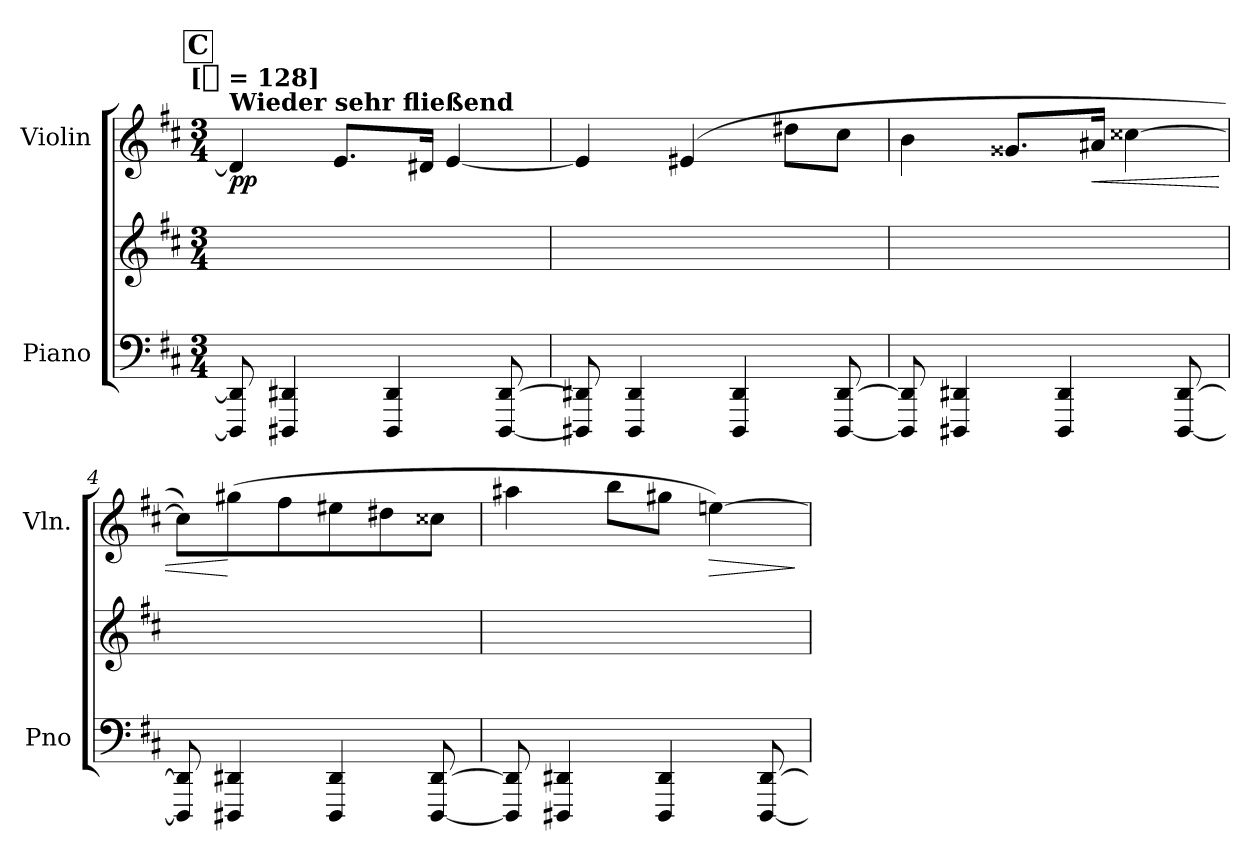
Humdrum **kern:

**kern	**kern	**kern	**dynam
*part2	*part2	*part1	*part1
*staff3	*staff2	*staff1	*staff1
*I"Piano	*	*I"Violin	*
*I'Pno	*	*I'Vln.	*
*clefF4	*clefG2	*clefG2	*
*k[f#c#]	*k[f#c#]	*k[f#c#]	*
*D:	*D:	*D:	*
!!LO:TX:omd:t=[[quarter] = 128]
*M3/4	*M3/4	*M3/4	*
*MM128	*MM128	*MM128	*
*	*8va	*	*
*	*Xtuplet	*	*
!!LO:REH:place=s1:t=C
=1	=1	=1	=1
!	!	!LO:TX:a:B:t=Wieder sehr fließend	!
8DDD#j] 8DD#j]	12ryy	4d#j]	pp
.	12ryy	.	.
4DDD#X 4DD#X	.	.	.
.	12ryy	.	.
.	12ryy	8.eL	.
.	12ryy	.	.
4DDD# 4DD#	.	.	.
.	12ryy	.	.
.	.	16d#XJk	.
.	12ryy	[4e	.
.	12ryy	.	.
[8DDD# [8DD#	.	.	.
.	12ryy	.	.
=2	=2	=2	=2
8DDD#X] 8DD#X]	12ryy	4ei]	.
.	12ryy	.	.
4DDD# 4DD#	.	.	.
.	12ryy	.	.
.	12ryy	(4e#X	.
.	12ryy	.	.
4DDD# 4DD#	.	.	.
.	12ryy	.	.
.	12ryy	8dd#XL	.
.	12ryy	.	.
[8DDD# [8DD#	.	8cc#J	.
.	12ryy	.	.
=3	=3	=3	=3
8DDD#] 8DD#]	12ryy	4b	.
.	12ryy	.	.
4DDD#X 4DD#X	.	.	.
.	12ryy	.	.
.	12ryy	8.g##XL	.
.	12ryy	.	.
4DDD# 4DD#	.	.	.
.	12ryy	.	.
!	!	!	!LO:HP:b
.	.	16a#XJk	<
.	12ryy	[4cc##X	.
.	12ryy	.	.
[8DDD# [8DD#	.	.	.
.	12ryy	.	.
=4	=4	=4	=4
8DDD#] 8DD#]	12ryy	8cc##L])	.
.	12ryy	.	.
4DDD#X 4DD#X	.	(8gg#X	[
.	12ryy	.	.
.	12ryy	8ff#	.
.	12ryy	.	.
4DDD# 4DD#	.	8ee#X	.
.	12ryy	.	.
.	12ryy	8dd#X	.
.	12ryy	.	.
[8DDD# [8DD#	.	8cc##XJ	.
.	12ryy	.	.
=5	=5	=5	=5
8DDD#] 8DD#]	12ryy	4aa#X	.
.	12ryy	.	.
4DDD#X 4DD#X	.	.	.
.	12ryy	.	.
.	12ryy	8bbL	.
.	12ryy	.	.
4DDD# 4DD#	.	8gg#XJ	.
.	12ryy	.	.
!	!	!	!LO:HP:b
.	12ryy	[4een)	>
.	12ryy	.	.
[8DDD# [8DD#	.	.	.
.	12ryy	.	.
.	.	.	]
*	*X8va	*	*
=	=	=	=
*-	*-	*-	*-
